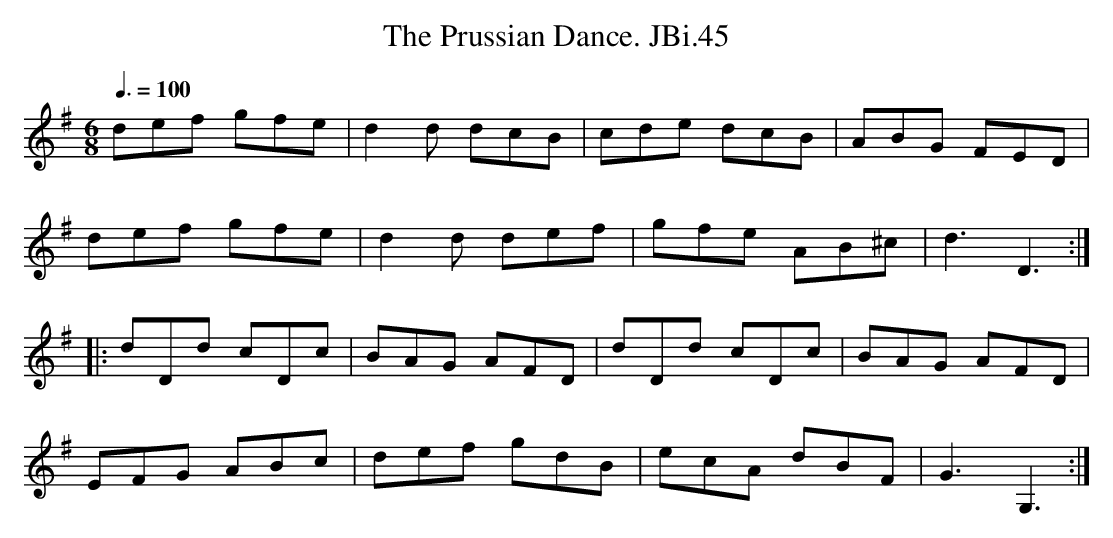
X:1
T:Prussian Dance. JBi.45, The
M:6/8
L:1/8
Q:3/8=100
K:G
def gfe|d2d dcB|cde dcB|ABG FED|
def gfe|d2d def|gfe AB^c|d3D3:|
|:dDd cDc|BAG AFD|dDd cDc|BAG AFD|
EFG ABc|def gdB|ecA dBF|G3G,3:|
